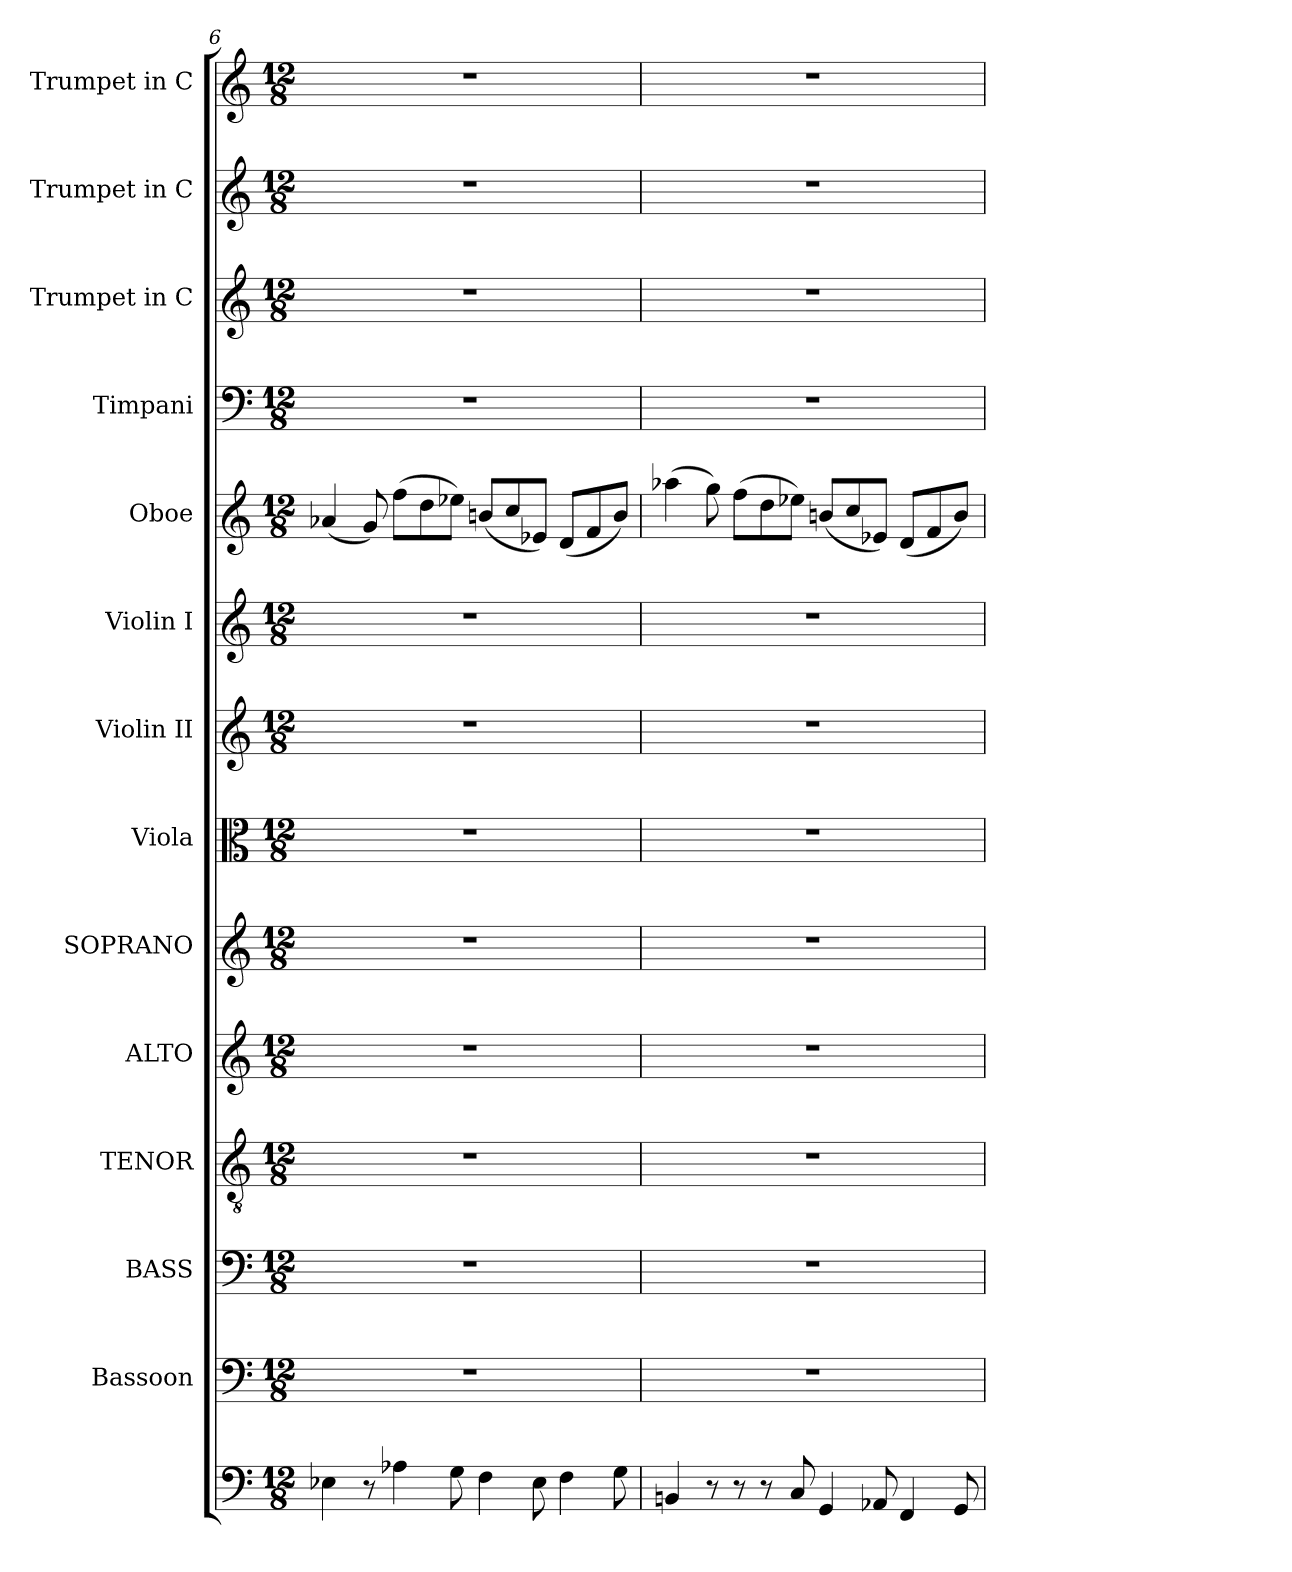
**kern	**kern	**kern	**kern	**kern	**kern	**kern	**kern	**kern	**kern	**kern	**kern	**kern	**kern
*part14	*part13	*part12	*part11	*part10	*part9	*part8	*part7	*part6	*part5	*part4	*part3	*part2	*part1
*staff14	*staff13	*staff12	*staff11	*staff10	*staff9	*staff8	*staff7	*staff6	*staff5	*staff4	*staff3	*staff2	*staff1
*	*I"Bassoon	*I"BASS	*I"TENOR	*I"ALTO	*I"SOPRANO	*I"Viola	*I"Violin II	*I"Violin I	*I"Oboe	*I"Timpani	*I"Trumpet in C	*I"Trumpet in C	*I"Trumpet in C
*	*	*	*	*I'Alto	*I'Soprano	*I'Viola	*I'Violin II	*I'Violin I	*I'Oboe	*I'Timp.	*	*	*
!!LO:LB:g=z
*clefF4	*clefF4	*clefF4	*clefGv2	*clefG2	*clefG2	*clefC3	*clefG2	*clefG2	*clefG2	*clefF4	*clefG2	*clefG2	*clefG2
*	*	*	*ITrd7c12	*	*	*	*	*	*	*	*	*	*
*k[]	*k[]	*k[]	*k[]	*k[]	*k[]	*k[]	*k[]	*k[]	*k[]	*k[]	*k[]	*k[]	*k[]
*C:	*C:	*C:	*C:	*C:	*C:	*C:	*C:	*C:	*C:	*C:	*C:	*C:	*C:
*M12/8	*M12/8	*M12/8	*M12/8	*M12/8	*M12/8	*M12/8	*M12/8	*M12/8	*M12/8	*M12/8	*M12/8	*M12/8	*M12/8
=6	=6	=6	=6	=6	=6	=6	=6	=6	=6	=6	=6	=6	=6
!	!LO:N:vis=1	!LO:N:vis=1	!LO:N:vis=1	!LO:N:vis=1	!LO:N:vis=1	!LO:N:vis=1	!LO:N:vis=1	!LO:N:vis=1	!	!LO:N:vis=1	!LO:N:vis=1	!LO:N:vis=1	!LO:N:vis=1
4E-Xi\	1.r	1.r	1.r	1.r	1.r	1.r	1.r	1.r	(4a-Xi/	1.r	1.r	1.r	1.r
8r	.	.	.	.	.	.	.	.	8gi/)	.	.	.	.
4A-Xi\	.	.	.	.	.	.	.	.	(8ffi\L	.	.	.	.
.	.	.	.	.	.	.	.	.	8ddi\	.	.	.	.
8Gi\	.	.	.	.	.	.	.	.	8ee-i\J)	.	.	.	.
4Fi\	.	.	.	.	.	.	.	.	(8bni/L	.	.	.	.
.	.	.	.	.	.	.	.	.	8cci/	.	.	.	.
8E-i\	.	.	.	.	.	.	.	.	8e-i/J)	.	.	.	.
4Fi\	.	.	.	.	.	.	.	.	(8di/L	.	.	.	.
.	.	.	.	.	.	.	.	.	8fi/	.	.	.	.
8Gi\	.	.	.	.	.	.	.	.	8bi/J)	.	.	.	.
=7	=7	=7	=7	=7	=7	=7	=7	=7	=7	=7	=7	=7	=7
!	!LO:N:vis=1	!LO:N:vis=1	!LO:N:vis=1	!LO:N:vis=1	!LO:N:vis=1	!LO:N:vis=1	!LO:N:vis=1	!LO:N:vis=1	!	!LO:N:vis=1	!LO:N:vis=1	!LO:N:vis=1	!LO:N:vis=1
4BBni/	1.r	1.r	1.r	1.r	1.r	1.r	1.r	1.r	(4aa-Xi\	1.r	1.r	1.r	1.r
8r	.	.	.	.	.	.	.	.	8ggi\)	.	.	.	.
8r	.	.	.	.	.	.	.	.	(8ffi\L	.	.	.	.
8r	.	.	.	.	.	.	.	.	8ddi\	.	.	.	.
8Ci/	.	.	.	.	.	.	.	.	8ee-i\J)	.	.	.	.
4GGi/	.	.	.	.	.	.	.	.	(8bni/L	.	.	.	.
.	.	.	.	.	.	.	.	.	8cci/	.	.	.	.
8AA-Xi/	.	.	.	.	.	.	.	.	8e-i/J)	.	.	.	.
4FFi/	.	.	.	.	.	.	.	.	(8di/L	.	.	.	.
.	.	.	.	.	.	.	.	.	8fi/	.	.	.	.
8GGi/	.	.	.	.	.	.	.	.	8bi/J)	.	.	.	.
=	=	=	=	=	=	=	=	=	=	=	=	=	=
*-	*-	*-	*-	*-	*-	*-	*-	*-	*-	*-	*-	*-	*-
